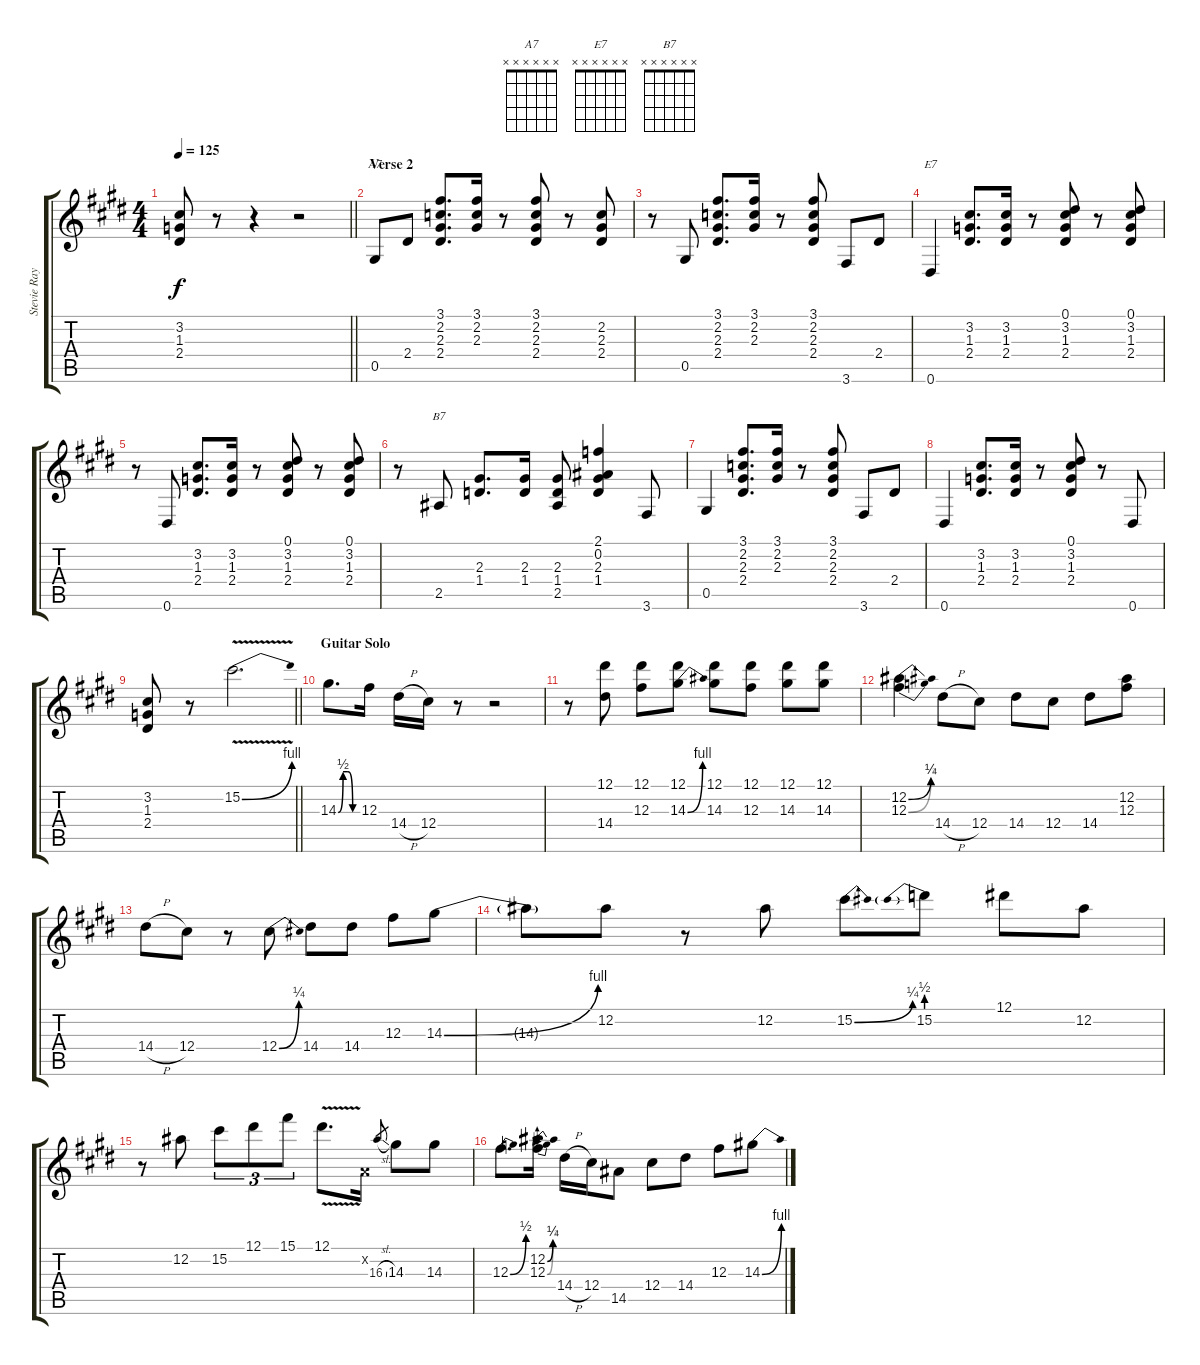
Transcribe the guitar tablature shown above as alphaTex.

\track ("Stevie Ray Vaughan" "Stevie Ray") {instrument overdrivenguitar}
\staff {score tabs}
\tuning (Eb4 Bb3 Gb3 Db3 Ab2 Eb2) {hide}
\chord ("A7" x x x x x x)
\chord ("E7" x x x x x x)
\chord ("B7" x x x x x x)
\ts (4 4)
\tempo 125
\clef g2
\barLineRight lightlight
\ks e
(3.2 1.3 2.4).8{dy f} r.8 r.4 r.2 |
\section ("" "Verse 2")
0.5.8{ch "A7"} 2.4.8 (3.1 2.2 2.3 2.4).8{d} (3.1 2.2 2.3).16 r.8 (3.1 2.2 2.3 2.4).8 r.8 (2.2 2.3 2.4).8 |
r.8 0.5.8 (3.1 2.2 2.3 2.4).8{d} (3.1 2.2 2.3).16 r.8 (3.1 2.2 2.3 2.4).8 3.6.8 2.4.8 |
0.6.4{ch "E7"} (3.2 1.3 2.4).8{d} (3.2 1.3 2.4).16 r.8 (0.1 3.2 1.3 2.4).8 r.8 (0.1 3.2 1.3 2.4).8 |
r.8 0.6.8 (3.2 1.3 2.4).8{d} (3.2 1.3 2.4).16 r.8 (0.1 3.2 1.3 2.4).8 r.8 (0.1 3.2 1.3 2.4).8 |
r.8 2.5.8{ch "B7"} (2.3 1.4).8{d} (2.3 1.4).16 (2.3 1.4 2.5).8 (2.1 0.2 2.3 1.4).4 3.6.8 |
0.5.4 (3.1 2.2 2.3 2.4).8{d} (3.1 2.2 2.3).16 r.8 (3.1 2.2 2.3 2.4).8 3.6.8 2.4.8 |
0.6.4 (3.2 1.3 2.4).8{d} (3.2 1.3 2.4).16 r.8 (0.1 3.2 1.3 2.4).8 r.8 0.6.8 |
\barLineRight lightlight
(3.2 1.3 2.4).8 r.8 15.2{be (bend 0 0 60 4) v}.2{d} |
\section ("" "Guitar Solo")
14.3{be (custom 0 0 15 2 30 2 45 0 60 0)}.8{d} 12.3.16 14.4{h}.16 12.4.16 r.8 r.2 |
r.8 (12.1 14.4).8 (12.1 12.3).8 (12.1 14.3{be (bend 0 0 60 4)}).8 (12.1 14.3).8 (12.1 12.3).8 (12.1 14.3).8 (12.1 14.3).8 |
(12.2{be (bend 0 0 60 1)} 12.3{be (bend 0 0 60 2)}).4 14.4{h}.8 12.4.8 14.4.8 12.4.8 14.4.8 (12.2 12.3).8 |
14.4{h}.8 12.4.8 r.8 12.4{be (bend 0 0 60 1)}.8 14.4.8 14.4.8 12.3.8 14.3{be (bend 0 0 60 4)}.8 |
14.3{t}.8 12.2.8 r.8 12.2.8 15.2{be (bend 0 0 60 1)}.8 15.2{be (prebend 0 2 60 2)}.8 12.1.8 12.2.8 |
r.8 12.2.8 15.2.8{tu (3 2)} 12.1.8{tu (3 2)} 15.1.8{tu (3 2)} 12.1{v}.8{d} -1.2{x}.16 16.3{sl}.8{gr} 14.3.8 14.3.8 |
12.3{be (bend 0 0 60 2)}.8{d} (12.2{be (bend 0 0 60 1)} 12.3{be (bend 0 0 60 2)}).16 14.4{h}.16 12.4.16 14.5.8 12.4.8 14.4.8 12.3.8 14.3{be (bend 0 0 60 4)}.8
